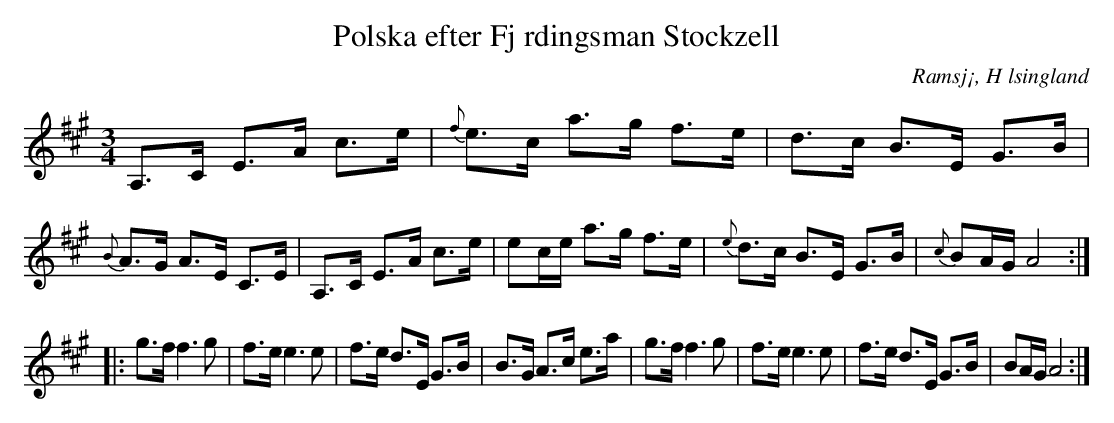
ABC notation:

X:1
T:Polska efter Fj rdingsman Stockzell
O: Ramsj¡, H lsingland
M:3/4
L:1/8
K:A
A,>C E>A c>e|{f}e>c a>g f>e| d>c B>E G>B |{B}A>G A>E C>E|A,>C E>A c>e|ec/e/ a>g f>e| {e}d>c B>E G>B |{c}BA/G/ A4:|
|:g>f f2>g2|f>e e2>e2|f>e d>E G>B|B>G A>c e>a|g>f f2>g2|f>e e2>e2|f>e d>E G>B|BA/G/ A4 :|
